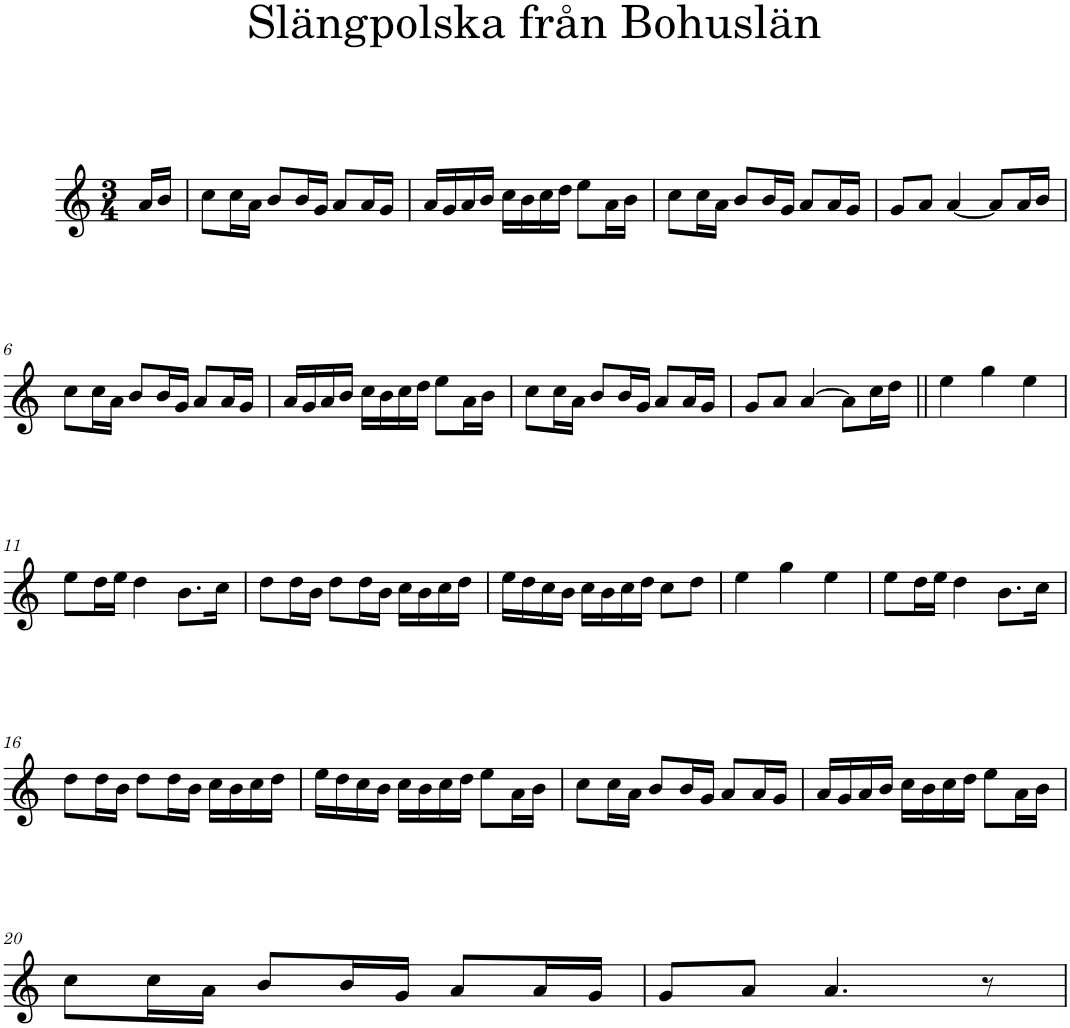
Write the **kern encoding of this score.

**kern
*part1
*staff1
*I"Piano
*I'Pno
*clefG2
*k[]
*M3/4
=1
16a/LL
16b/JJ
=2
8cc\L
16cc\L
16a\JJ
8b/L
16b/L
16g/JJ
8a/L
16a/L
16g/JJ
=3
16a/LL
16g/
16a/
16b/JJ
16cc\LL
16b\
16cc\
16dd\JJ
8ee\L
16a\L
16b\JJ
=4
8cc\L
16cc\L
16a\JJ
8b/L
16b/L
16g/JJ
8a/L
16a/L
16g/JJ
=5
8g/L
8a/J
[4a/
8a/L]
16a/L
16b/JJ
!!LO:LB:g=z
=6
8cc\L
16cc\L
16a\JJ
8b/L
16b/L
16g/JJ
8a/L
16a/L
16g/JJ
=7
16a/LL
16g/
16a/
16b/JJ
16cc\LL
16b\
16cc\
16dd\JJ
8ee\L
16a\L
16b\JJ
=8
8cc\L
16cc\L
16a\JJ
8b/L
16b/L
16g/JJ
8a/L
16a/L
16g/JJ
=9
8g/L
8a/J
[4a/
8a\L]
16cc\L
16dd\JJ
=10||
4ee\
4gg\
4ee\
!!LO:LB:g=z
=11
8ee\L
16dd\L
16ee\JJ
4dd\
8.b\L
16cc\Jk
=12
8dd\L
16dd\L
16b\JJ
8dd\L
16dd\L
16b\JJ
16cc\LL
16b\
16cc\
16dd\JJ
=13
16ee\LL
16dd\
16cc\
16b\JJ
16cc\LL
16b\
16cc\
16dd\JJ
8cc\L
8dd\J
=14
4ee\
4gg\
4ee\
=15
8ee\L
16dd\L
16ee\JJ
4dd\
8.b\L
16cc\Jk
!!LO:LB:g=z
=16
8dd\L
16dd\L
16b\JJ
8dd\L
16dd\L
16b\JJ
16cc\LL
16b\
16cc\
16dd\JJ
=17
16ee\LL
16dd\
16cc\
16b\JJ
16cc\LL
16b\
16cc\
16dd\JJ
8ee\L
16a\L
16b\JJ
=18
8cc\L
16cc\L
16a\JJ
8b/L
16b/L
16g/JJ
8a/L
16a/L
16g/JJ
=19
16a/LL
16g/
16a/
16b/JJ
16cc\LL
16b\
16cc\
16dd\JJ
8ee\L
16a\L
16b\JJ
!!LO:LB:g=z
=20
8cc\L
16cc\L
16a\JJ
8b/L
16b/L
16g/JJ
8a/L
16a/L
16g/JJ
=21
8g/L
8a/J
4.a/
8r
=
*-
